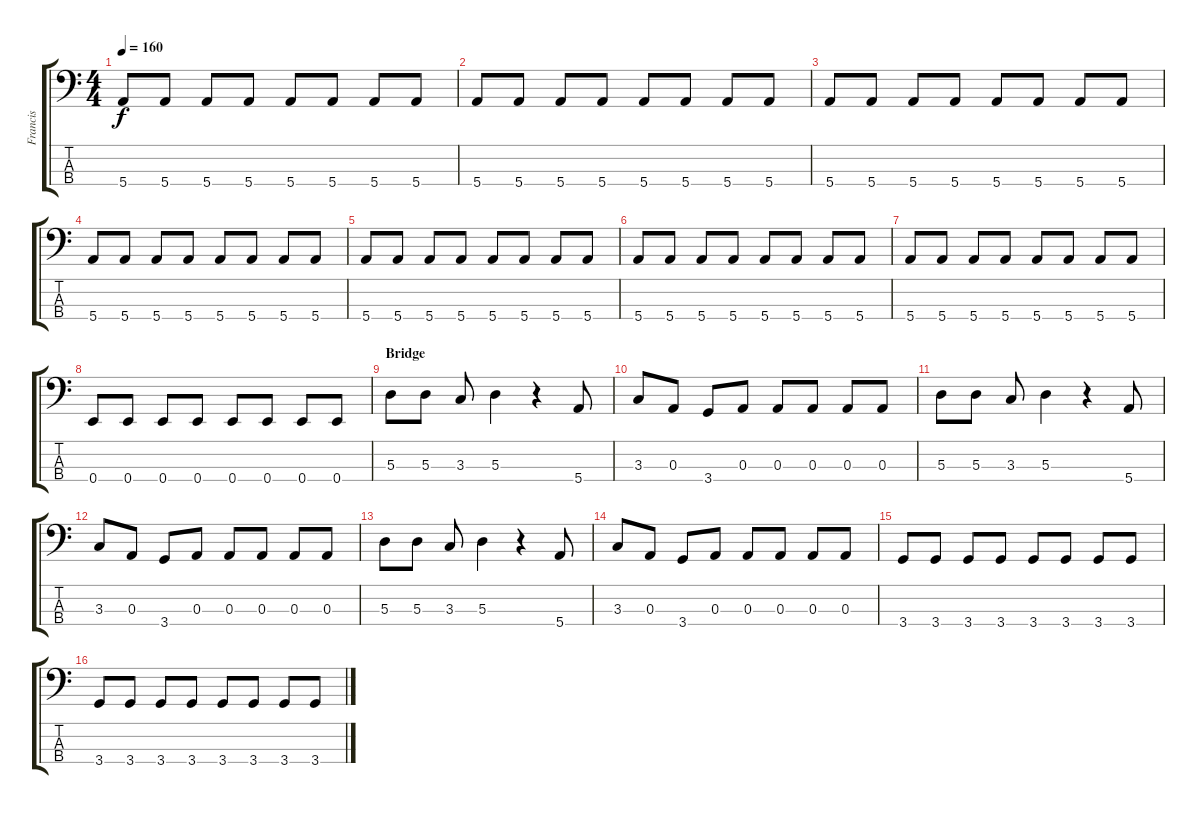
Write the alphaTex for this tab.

\track ("Francis" "Francis") {instrument electricbassfinger}
\staff {score tabs}
\tuning (G2 D2 A1 E1) {hide}
\ts (4 4)
\tempo 160
\clef f4
\ks c
5.4.8{dy f} 5.4.8 5.4.8 5.4.8 5.4.8 5.4.8 5.4.8 5.4.8 |
5.4.8 5.4.8 5.4.8 5.4.8 5.4.8 5.4.8 5.4.8 5.4.8 |
5.4.8 5.4.8 5.4.8 5.4.8 5.4.8 5.4.8 5.4.8 5.4.8 |
5.4.8 5.4.8 5.4.8 5.4.8 5.4.8 5.4.8 5.4.8 5.4.8 |
5.4.8 5.4.8 5.4.8 5.4.8 5.4.8 5.4.8 5.4.8 5.4.8 |
5.4.8 5.4.8 5.4.8 5.4.8 5.4.8 5.4.8 5.4.8 5.4.8 |
5.4.8 5.4.8 5.4.8 5.4.8 5.4.8 5.4.8 5.4.8 5.4.8 |
0.4.8 0.4.8 0.4.8 0.4.8 0.4.8 0.4.8 0.4.8 0.4.8 |
\section ("" "Bridge")
5.3.8 5.3.8 3.3.8 5.3.4 r.4 5.4.8 |
3.3.8 0.3.8 3.4.8 0.3.8 0.3.8 0.3.8 0.3.8 0.3.8 |
5.3.8 5.3.8 3.3.8 5.3.4 r.4 5.4.8 |
3.3.8 0.3.8 3.4.8 0.3.8 0.3.8 0.3.8 0.3.8 0.3.8 |
5.3.8 5.3.8 3.3.8 5.3.4 r.4 5.4.8 |
3.3.8 0.3.8 3.4.8 0.3.8 0.3.8 0.3.8 0.3.8 0.3.8 |
3.4.8 3.4.8 3.4.8 3.4.8 3.4.8 3.4.8 3.4.8 3.4.8 |
3.4.8 3.4.8 3.4.8 3.4.8 3.4.8 3.4.8 3.4.8 3.4.8
